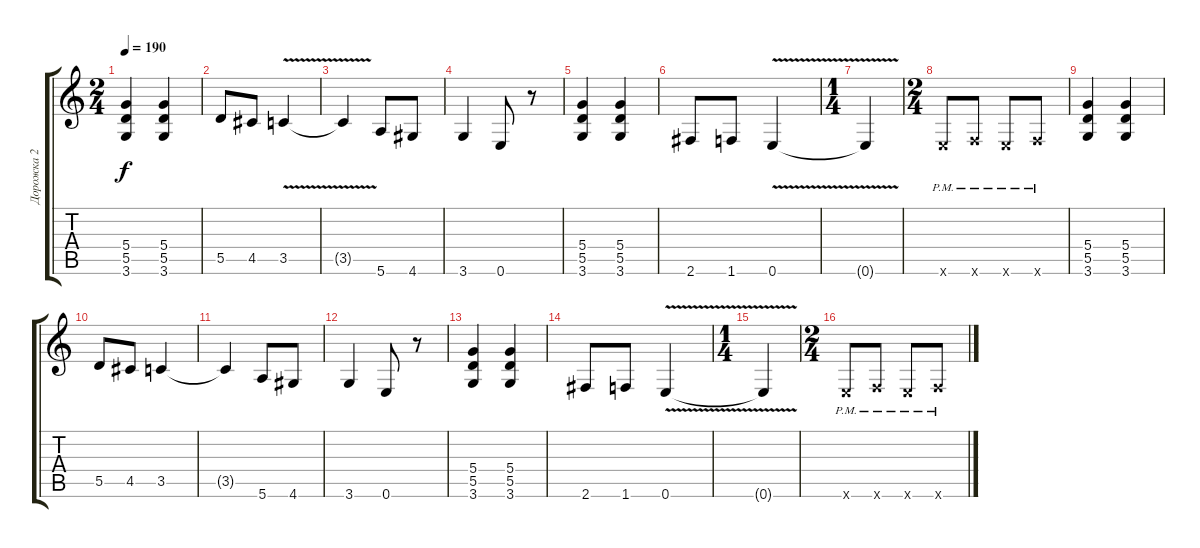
\track ("Дорожка 2" "Дорожка 2") {instrument distortionguitar}
\staff {score tabs}
\tuning (E4 B3 G3 D3 A2 E2) {hide}
\ts (2 4)
\tempo 190
\clef g2
\ks c
(5.4 5.5 3.6).4{dy f} (5.4 5.5 3.6).4 |
5.5.8 4.5.8 3.5{v}.4 |
3.5{t}.4 5.6.8 4.6.8 |
3.6.4 0.6.8 r.8 |
(5.4 5.5 3.6).4 (5.4 5.5 3.6).4 |
2.6.8 1.6.8 0.6{v}.4 |
\ts (1 4)
0.6{t}.4 |
\ts (2 4)
0.6{pm x}.8 1.6{pm x}.8 0.6{pm x}.8 1.6{pm x}.8 |
(5.4 5.5 3.6).4 (5.4 5.5 3.6).4 |
5.5.8 4.5.8 3.5.4 |
3.5{t}.4 5.6.8 4.6.8 |
3.6.4 0.6.8 r.8 |
(5.4 5.5 3.6).4 (5.4 5.5 3.6).4 |
2.6.8 1.6.8 0.6{v}.4 |
\ts (1 4)
0.6{t}.4 |
\ts (2 4)
0.6{pm x}.8 1.6{pm x}.8 0.6{pm x}.8 1.6{pm x}.8
